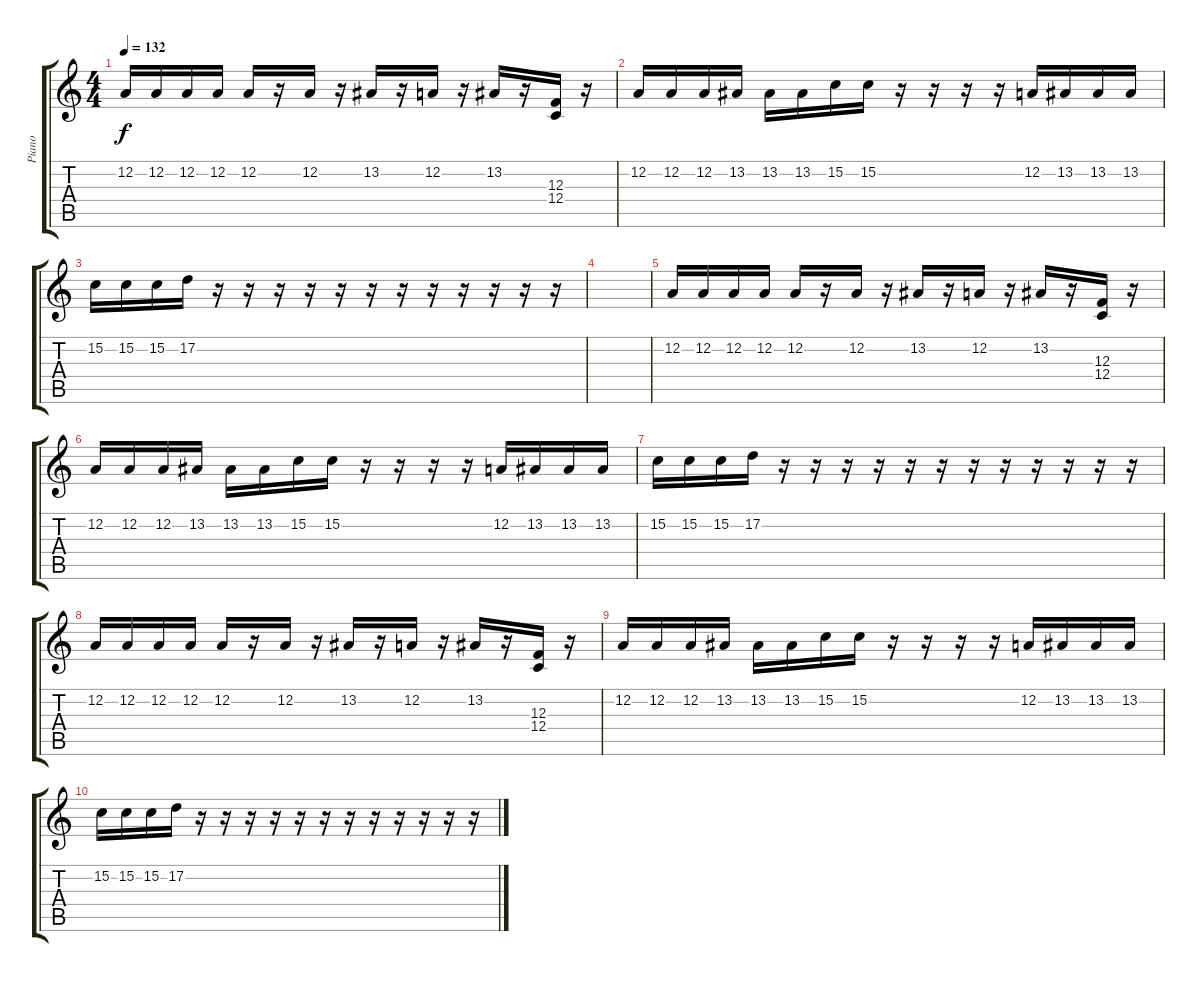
\track ("Piano" "Piano") {instrument electricgrandpiano}
\staff {score tabs}
\tuning (D4 A3 F3 C3 G2 C2) {hide}
\ts (4 4)
\tempo 132
\clef g2
\ks c
12.2.16{dy f} 12.2.16 12.2.16 12.2.16 12.2.16 r.16 12.2.16 r.16 13.2.16 r.16 12.2.16 r.16 13.2.16 r.16 (12.3 12.4).16 r.16 |
12.2.16 12.2.16 12.2.16 13.2.16 13.2.16 13.2.16 15.2.16 15.2.16 r.16 r.16 r.16 r.16 12.2.16 13.2.16 13.2.16 13.2.16 |
15.2.16 15.2.16 15.2.16 17.2.16 r.16 r.16 r.16 r.16 r.16 r.16 r.16 r.16 r.16 r.16 r.16 r.16 |
|
12.2.16 12.2.16 12.2.16 12.2.16 12.2.16 r.16 12.2.16 r.16 13.2.16 r.16 12.2.16 r.16 13.2.16 r.16 (12.3 12.4).16 r.16 |
12.2.16 12.2.16 12.2.16 13.2.16 13.2.16 13.2.16 15.2.16 15.2.16 r.16 r.16 r.16 r.16 12.2.16 13.2.16 13.2.16 13.2.16 |
15.2.16 15.2.16 15.2.16 17.2.16 r.16 r.16 r.16 r.16 r.16 r.16 r.16 r.16 r.16 r.16 r.16 r.16 |
12.2.16 12.2.16 12.2.16 12.2.16 12.2.16 r.16 12.2.16 r.16 13.2.16 r.16 12.2.16 r.16 13.2.16 r.16 (12.3 12.4).16 r.16 |
12.2.16 12.2.16 12.2.16 13.2.16 13.2.16 13.2.16 15.2.16 15.2.16 r.16 r.16 r.16 r.16 12.2.16 13.2.16 13.2.16 13.2.16 |
15.2.16 15.2.16 15.2.16 17.2.16 r.16 r.16 r.16 r.16 r.16 r.16 r.16 r.16 r.16 r.16 r.16 r.16
